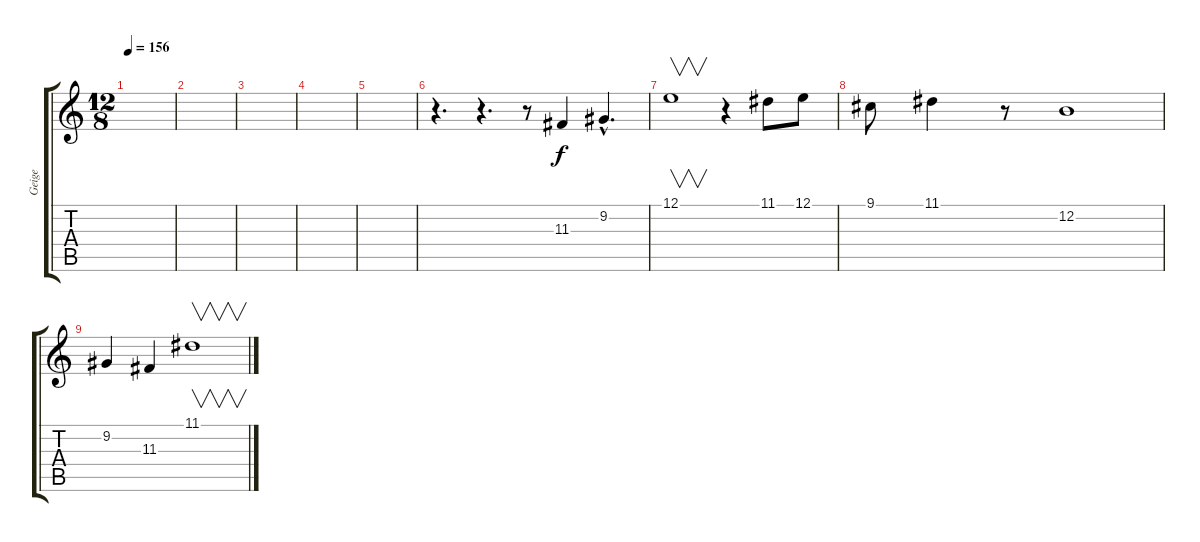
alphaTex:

\track ("Geige" "Geige") {instrument violin}
\staff {score tabs}
\tuning (E4 B3 G3 D3 A2 E2) {hide}
\ts (12 8)
\tempo 156
\clef g2
\ks c
|
|
|
|
|
r.4{d} r.4{d} r.8 11.3.4 9.2{hac}.4{d} |
12.1.1{v} r.4 11.1.8 12.1.8 |
9.1.8 11.1.4 r.8 12.2.1 |
9.2.4 11.3.4 11.1.1{v}
